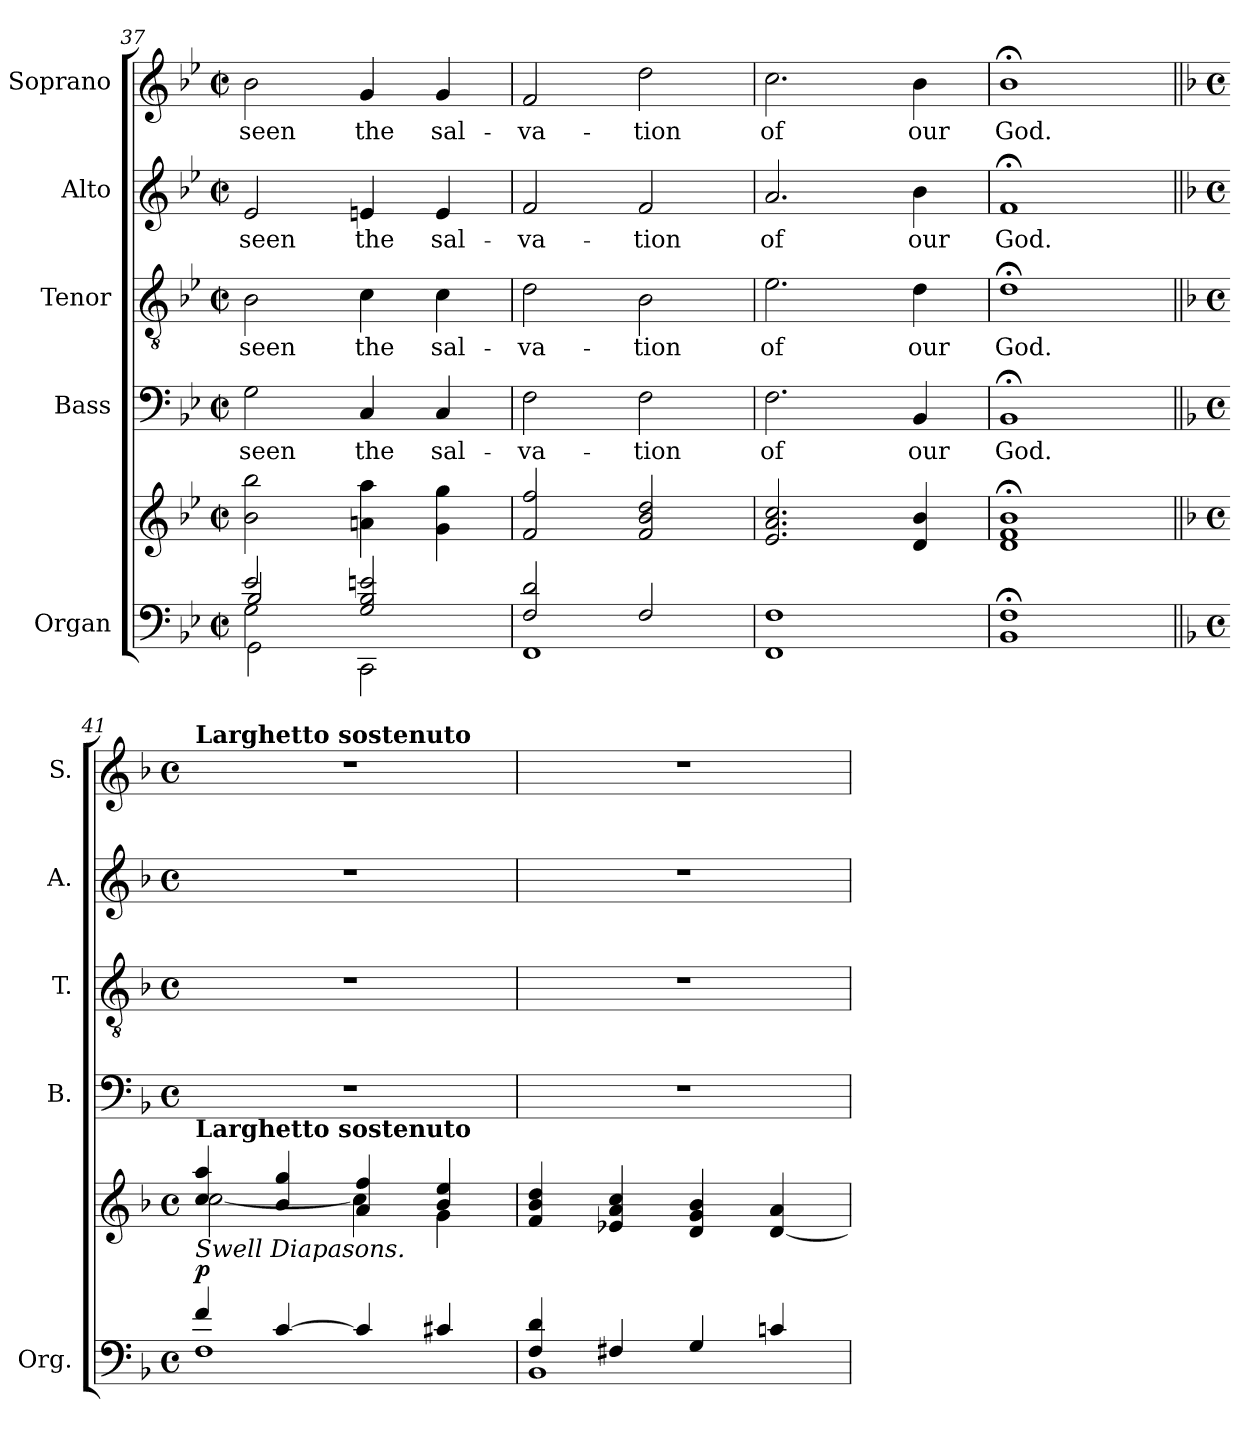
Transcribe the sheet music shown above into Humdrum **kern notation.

**kern	**kern	**dynam	**kern	**text	**kern	**text	**kern	**text	**kern	**text
*part5	*part5	*part5	*part4	*part4	*part3	*part3	*part2	*part2	*part1	*part1
*staff6	*staff5	*staff5/6	*staff4	*staff4	*staff3	*staff3	*staff2	*staff2	*staff1	*staff1
*I"Organ	*	*	*I"Bass	*	*I"Tenor	*	*I"Alto	*	*I"Soprano	*
*I'Org.	*	*	*I'B.	*	*I'T.	*	*I'A.	*	*I'S.	*
*clefF4	*clefG2	*	*clefF4	*	*clefGv2	*	*clefG2	*	*clefG2	*
*	*	*	*	*	*ITrd7c12	*	*	*	*	*
*k[b-e-]	*k[b-e-]	*	*k[b-e-]	*	*k[b-e-]	*	*k[b-e-]	*	*k[b-e-]	*
*B-:	*B-:	*	*B-:	*	*B-:	*	*B-:	*	*B-:	*
*M2/2	*M2/2	*	*M2/2	*	*M2/2	*	*M2/2	*	*M2/2	*
*met(c|)	*met(c|)	*	*met(c|)	*	*met(c|)	*	*met(c|)	*	*met(c|)	*
=37	=37	=37	=37	=37	=37	=37	=37	=37	=37	=37
*^	*	*	*	*	*	*	*	*	*	*
*	*^	*	*	*	*	*	*	*	*	*	*
*	*	*^	*	*	*	*	*	*	*	*	*	*
!	!	!	!	!	!	!	!LO:LY:b:color=#000000	!	!	!	!	!	!
!	!	!	!	!	!	!	!	!	!LO:LY:b:color=#000000	!	!	!	!
!	!	!	!	!	!	!	!	!	!	!	!LO:LY:b:color=#000000	!	!
!	!	!	!	!	!	!	!	!	!	!	!	!	!LO:LY:b:color=#000000
2e-i/	2Gi\	2B-i/	2GGi\	2b-i\ 2bb-i	.	2Gi\	seen	2BB-i\	seen	2e-i/	seen	2b-i\	seen
!	!	!	!	!	!	!	!LO:LY:b:color=#000000	!	!	!	!	!	!
!	!	!	!	!	!	!	!	!	!LO:LY:b:color=#000000	!	!	!	!
!	!	!	!	!	!	!	!	!	!	!	!LO:LY:b:color=#000000	!	!
!	!	!	!	!	!	!	!	!	!	!	!	!	!LO:LY:b:color=#000000
2Gi/ 2B-i 2eni	2ryy	2CCi\	2ryy	4ani\ 4aai	.	4Ci/	the	4Ci\	the	4eni/	the	4gi/	the
!	!	!	!	!	!	!	!LO:LY:b:color=#000000	!	!	!	!	!	!
!	!	!	!	!	!	!	!	!	!LO:LY:b:color=#000000	!	!	!	!
!	!	!	!	!	!	!	!	!	!	!	!LO:LY:b:color=#000000	!	!
!	!	!	!	!	!	!	!	!	!	!	!	!	!LO:LY:b:color=#000000
.	.	.	.	4gi\ 4ggi	.	4Ci/	sal-	4Ci\	sal-	4ei/	sal-	4gi/	sal-
*	*v	*v	*v	*	*	*	*	*	*	*	*	*	*
=38	=38	=38	=38	=38	=38	=38	=38	=38	=38	=38	=38
!	!	!	!	!	!LO:LY:b:color=#000000	!	!	!	!	!	!
!	!	!	!	!	!	!	!LO:LY:b:color=#000000	!	!	!	!
!	!	!	!	!	!	!	!	!	!LO:LY:b:color=#000000	!	!
!	!	!	!	!	!	!	!	!	!	!	!LO:LY:b:color=#000000
2Fi/ 2di	1FFi	2fi/ 2ffi	.	2Fi\	-va-	2Di\	-va-	2fi/	-va-	2fi/	-va-
!	!	!	!	!	!LO:LY:b:color=#000000	!	!	!	!	!	!
!	!	!	!	!	!	!	!LO:LY:b:color=#000000	!	!	!	!
!	!	!	!	!	!	!	!	!	!LO:LY:b:color=#000000	!	!
!	!	!	!	!	!	!	!	!	!	!	!LO:LY:b:color=#000000
2Fi/	.	2fi/ 2b-i 2ddi	.	2Fi\	-tion	2BB-i\	-tion	2fi/	-tion	2ddi\	-tion
*v	*v	*	*	*	*	*	*	*	*	*	*
=39	=39	=39	=39	=39	=39	=39	=39	=39	=39	=39
!	!	!	!	!LO:LY:b:color=#000000	!	!	!	!	!	!
!	!	!	!	!	!	!LO:LY:b:color=#000000	!	!	!	!
!	!	!	!	!	!	!	!	!LO:LY:b:color=#000000	!	!
!	!	!	!	!	!	!	!	!	!	!LO:LY:b:color=#000000
1FFi 1Fi	2.e-i/ 2.ai 2.cci	.	2.Fi\	of	2.E-i\	of	2.ai/	of	2.cci\	of
!	!	!	!	!LO:LY:b:color=#000000	!	!	!	!	!	!
!	!	!	!	!	!	!LO:LY:b:color=#000000	!	!	!	!
!	!	!	!	!	!	!	!	!LO:LY:b:color=#000000	!	!
!	!	!	!	!	!	!	!	!	!	!LO:LY:b:color=#000000
.	4di/ 4b-i	.	4BB-i/	our	4Di\	our	4b-i\	our	4b-i\	our
=40	=40	=40	=40	=40	=40	=40	=40	=40	=40	=40
!	!	!	!	!LO:LY:b:color=#000000	!	!	!	!	!	!
!	!	!	!	!	!	!LO:LY:b:color=#000000	!	!	!	!
!	!	!	!	!	!	!	!	!LO:LY:b:color=#000000	!	!
!	!	!	!	!	!	!	!	!	!	!LO:LY:b:color=#000000
1BB-i; 1Fi;	1di; 1fi; 1b-i;	.	1BB-;i	God.	1D;i	God.	1f;i	God.	1b-;i	God.
!!LO:LB:g=z
=41||	=41||	=41||	=41||	=41||	=41||	=41||	=41||	=41||	=41||	=41||
*k[b-]	*k[b-]	*	*k[b-]	*	*k[b-]	*	*k[b-]	*	*k[b-]	*
*F:	*F:	*	*F:	*	*F:	*	*F:	*	*F:	*
*M4/4	*M4/4	*	*M4/4	*	*M4/4	*	*M4/4	*	*M4/4	*
*met(c)	*met(c)	*	*met(c)	*	*met(c)	*	*met(c)	*	*met(c)	*
*^	*^	*	*	*	*	*	*	*	*	*
!	!	!	!	!	!	!	!	!	!	!	!LO:TX:a:B:t=Larghetto sostenuto	!
!	!	!LO:TX:b:i:t=Swell Diapasons.	!	!	!	!	!	!	!	!	!	!
!	!	!LO:TX:a:B:t=Larghetto sostenuto	!	!	!	!	!	!	!	!	!	!
4fi/	1Fi	4cci/ 4aai	[<2cci\	p	1r	.	1r	.	1r	.	1r	.
[>4ci/	.	4b-i/ 4ggi	.	.	.	.	.	.	.	.	.	.
4ci/]	.	4ai/ 4ffi	4cci\]	.	.	.	.	.	.	.	.	.
4c#Xi/	.	4b-i/ 4eei	4gi\	.	.	.	.	.	.	.	.	.
*	*	*v	*v	*	*	*	*	*	*	*	*	*
=42	=42	=42	=42	=42	=42	=42	=42	=42	=42	=42	=42
*	*	*	*	*	*	*	*	*	*	*^	*
4Fi/ 4di	1BB-i	4fi/ 4b-i 4ddi	.	1r	.	1r	.	1r	.	1r	4ryy	.
*	*	*MM104	*	*	*	*	*	*	*	*MM104	*	*
4F#Xi/	.	4e-Xi/ 4ai 4cci	.	.	.	.	.	.	.	.	2.ryy	.
4Gi/	.	4di/ 4gi 4b-i	.	.	.	.	.	.	.	.	.	.
4cni/	.	[<4di/ 4ai	.	.	.	.	.	.	.	.	.	.
*v	*v	*	*	*	*	*	*	*	*	*v	*v	*
=	=	=	=	=	=	=	=	=	=	=
*-	*-	*-	*-	*-	*-	*-	*-	*-	*-	*-
